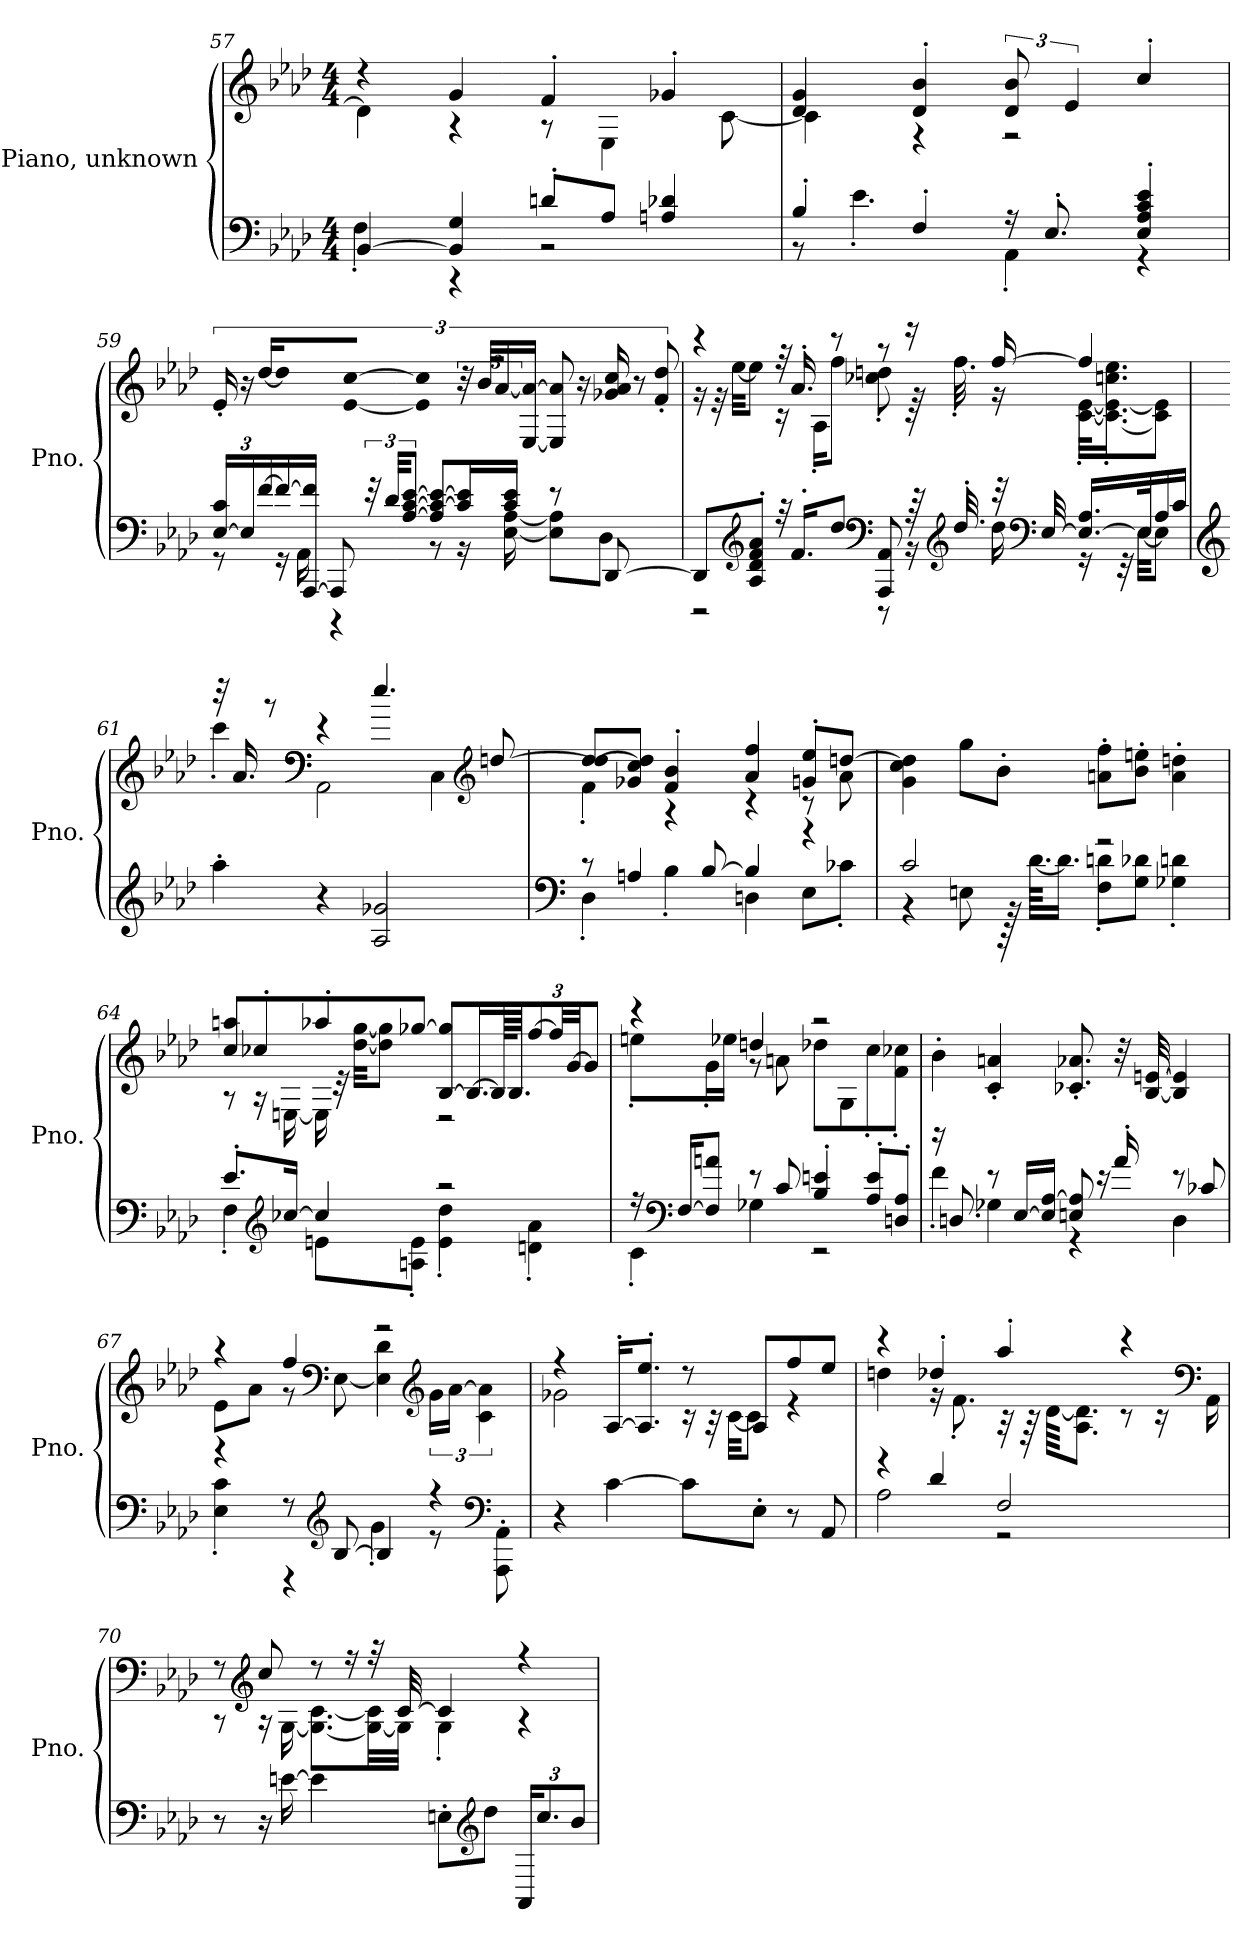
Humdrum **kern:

**kern	**kern
*part1	*part1
*staff2	*staff1
*I"Piano, unknown	*
*I'Pno.	*
*clefF4	*clefG2
*k[b-e-a-d-]	*k[b-e-a-d-]
*M4/4	*M4/4
=57	=57
*^	*^
[4BB-/	4F'\	4r	4d\]
4BB-/] 4G/	4r	4g/	4r
8dn'/L	2r	4f'/	8r
8A-/J	.	.	4E-\
4An/ 4d-X/	.	4g-X'/	.
.	.	.	[8c\
=58	=58	=58	=58
4B-'/	8r	4d-/ 4g/	4c\]
.	4.e-'\	.	.
4F'/	.	4d-/' 4b-/'	4r
16r	4AA-'\	12d-/ 12b-/	2r
8.E-'/	.	.	.
.	.	6e-/	.
4E-/' 4A-/' 4c/' 4e-/'	4r	4cc'/	.
*	*	*v	*v
!!LO:LB:g=z
=59	=59	=59
*Xbrackettup	*	*
[24E-/ 24c/LL	8r	24e-'/
24E-/]	.	24r
[24f/	.	[24dd-/LL
16f/_	16r	16dd-/]
[16AAA-/ 16f/]JJ	16AA-\	[16e-/ [16cc/JJ
8AAA-/]	4r	8e-/] 8cc/]
*brackettup	*	*
48r	.	48r
48d-/KKL	.	48b-/KLL
[12A-/ [12c/ [12e-/J	.	[24a-/
.	.	[24E-/ 24a-/_JJ
8A-/] 8c/_ 8e-/_L	8r	8E-/] 8a-/]
16c/] 16e-/]L	16r	16r
16c/ 16e-/JJ	[16E-\ [16A-\	16g-X/ 16a-/ 16cc/
8r	8E-\] 8A-\]L	8r
[8DD-/	8D-\J	8f/' 8dd-/'
!!LO:LB:g=z
=60	=60	=60
*	*	*^
8DD-/L]	2r	4r	16r
.	.	.	32r
.	.	.	[32ee-\KKL
*clefG2	*	*	*
8A-/' 8d-/' 8f/' 8a-/'J	.	.	8ee-\J]
32r	.	32r	16r
16.f'/KL	.	16.a-'/	.
.	.	.	16A-'\KL
8dd-/J	.	8r	8ff\J
*clefF4	*	*	*
8AAA-/ 8AA-/	8r	8r	8cc-X\' 8ddn\'
64r	16r	16r	64r
*clefG2	*	*	*
32.dd-'/	.	.	32.ff'\
32r	16dd-\	[16ff/	16r
*clefF4	*	*	*
[32E-/	.	.	.
16.E-/_ 16.A-/LL	16r	4ff/]	[32c\' [32e-\'KLL
.	.	.	16.c\_' 16.e-\_' 16.ccn\' 16.ee-\'J
.	32r	.	.
32E-/K]	[32E-\KKL	.	.
16A-/	8E-\J]	.	8c\] 8e-\]J
16c/JJ	.	.	.
*v	*v	*	*
=61	=61	=61
*clefG2	*	*
4aa-'\	32r	4ccc'\
.	16.a-/	.
.	8r	.
*	*clefF4	*
4r	4r	2AA-\
2A-/ 2g-X/	4.ee-/	.
.	.	4C\
*	*clefG2	*
.	[8ddn/	.
!!LO:LB:g=z	!!
=62	=62	=62
*clefF4	*	*
*^	*	*
8r	4D-'\	[8dd-/ 8dd/]L	4f'\
4An/	.	8g-X/ 8cc/ 8dd-/]J	.
.	4B-'\	4f/' 4b-/'	4r
[8B-/	.	.	.
4B-/]	4Dn\	4a-/ 4ff/	4r
4r	8E-\L	8gn/' 8ee-/'L	8r
.	8c-X'\J	[8ddn/J	8a-\
*	*	*v	*v
=63	=63	=63
2c/	4r	4g\ 4cc\ 4dd\]
.	8En\	8gg\L
.	128r	8b-'\J
.	[64.d-\KKLL	.
.	16.d-\JJ]	.
2r	8F\' 8dn\'L	8an\' 8ff\'L
.	8G\ 8d-X\J	8b-\' 8een\'J
.	4G-X\' 4dn\'	4a\' 4ddn\'
!!LO:LB:g=z
=64	=64	=64
*	*	*^
8.e-'/L	4F'\	8cc/ 8aan/L	8r
.	.	8cc-X'/	16r
*clefG2	*	*	*
[16cc-X/Jk	.	.	[16En\
4cc-/]	8en\L	8aa-X'/	16E\]
.	.	.	32r
.	.	.	[32dd-\ [32gg\KKL
.	8An\' 8e\'J	[8gg-X/J	8dd-\] 8gg\]J
2r	4e\' 4dd-\'	[8B-/ 8gg-/]L	2r
.	.	16.B-/L_	.
.	.	128B-/KLL]	.
.	.	64.B-/JJJ	.
*	*	*Xbrackettup	*
.	4dn\' 4a-\'	[12ff/	.
.	.	48ff/LL]	.
.	.	[48g/JJ	.
.	.	8g/J]	.
=65	=65	=65	=65
16r	4c'\	4r	8een'\L
*clefF4	*	*	*
[16F/KL	.	.	.
8F/] 8an/J	.	.	16g'\L
.	.	.	16ee-X\JJ
8r	4G-X\	4ddn/	8r
8c/	.	.	8an\
4B-/' 4en/'	2r	2r	8dd-X\L
.	.	.	8G\
8A-/' 8e/'L	.	.	8cc'\
8Dn/' 8A-/'J	.	.	8f\' 8cc-X\'J
*	*	*v	*v
!!LO:LB:g=z
=66	=66	=66
16r	4f'\	4b-'\
8.Dn/	.	.
8r	4G-X\	4c/' 4an/'
[16E-/LL	.	.
16E-/] [16A-/JJ	.	.
8En/ 8A-/]	4r	8.c-X/' 8.a-X/'
16r	.	.
16a-'/	.	32r
.	.	[32B-/ [32en/
8r	4D\	4B-/] 4e/]
8c-X/	.	.
=67	=67	=67
*	*	*^
4r	4E-\' 4c\'	4r	8e-\L
.	.	.	8a-\J
8r	4r	4ff/	8r
*clefG2	*	*clefF4	*
[8B-/	.	.	[8E-\
4B-/]	4g'\	2r	4E-\] 4d-\
*	*	*clefG2	*
*	*	*	*brackettup
4r	8r	.	24g\LL
.	.	.	[24a-\JJ
.	.	.	6c\ 6a-\]
*clefF4	*	*	*
.	8AAA-\' 8AA-\'	.	.
*v	*v	*	*
!!LO:PB:g=z	!!
=68	=68	=68
4r	4r	2g-X\
[4c\	[16A-'/KL	.
.	8.A-/]' 8.ee-/'J	.
8c\L]	8r	16r
.	.	32r
.	.	[32c\KKL
8E-'\J	8A-/L	8c\J]
8r	8ff/	4r
8AA-/	8ee-/J	.
=69	=69	=69
*^	*	*
4r	2A-\	4r	4ddn\
4d-/	.	4dd-X'/	16r
.	.	.	8.f'\
2F/	2r	4aa-'/	32r
.	.	.	64r
.	.	.	[64d-\KKKL
.	.	.	8.A-\ 8.d-\]J
.	.	4r	8r
.	.	.	16r
*	*	*clefF4	*
.	.	.	16AA-\
*v	*v	*	*
!!LO:LB:g=z	!!
=70	=70	=70
8r	8r	8r
*	*clefG2	*
16r	8cc/	16r
[16en\	.	[16G\
4e\]	8r	8.G\_ [8.c\L
.	16r	.
.	32r	32G\_ 32c\]LL
.	[32c/	32G\JJJ]
8En'\L	4c/]	4G'\
*clefG2	*	*
8dd-\J	.	.
*Xbrackettup	*	*
24AA-/KL	4r	4r
12.cc/	.	.
12b-/J	.	.
*	*v	*v
=	=
*-	*-
